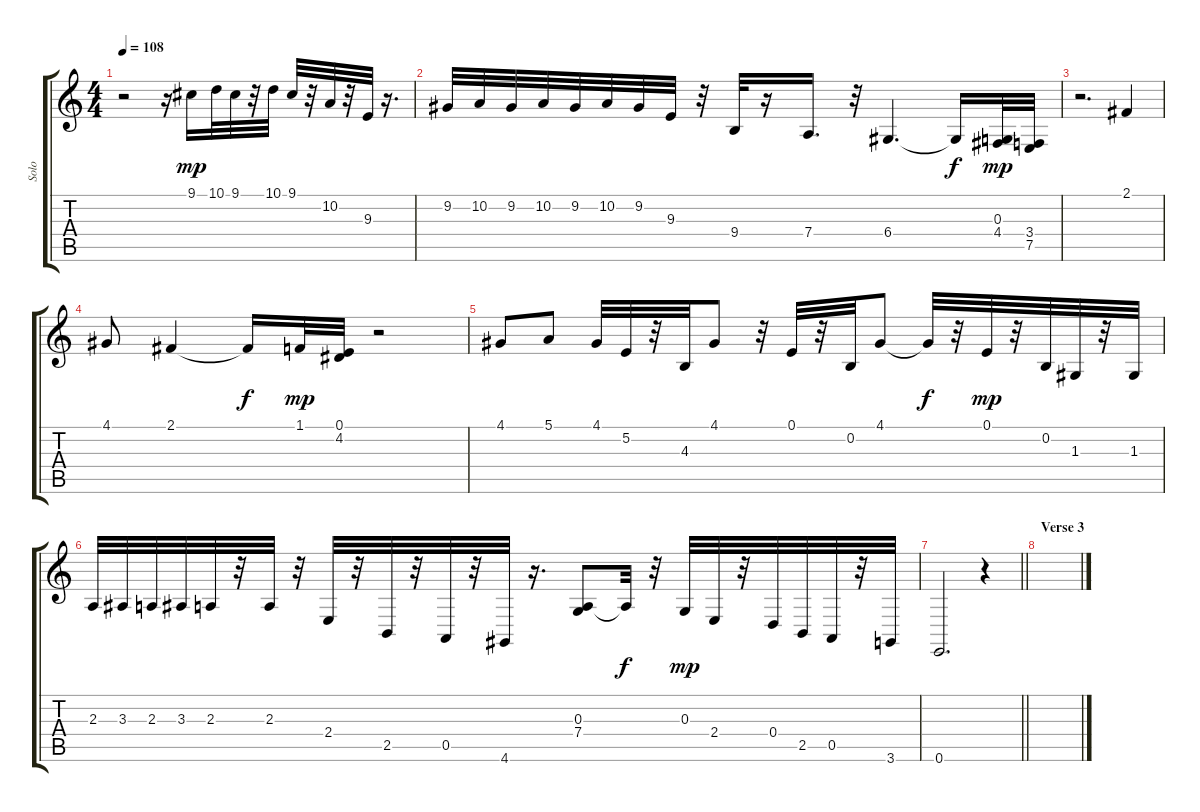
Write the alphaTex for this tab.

\track ("Solo" "Solo") {instrument lead8bassandlead}
\staff {score tabs}
\tuning (E4 B3 G3 D3 A2 E2) {hide}
\ts (4 4)
\tempo 108
\clef g2
\ks c
r.2{dy mp} r.16 9.1.16 10.1.32 9.1.32 r.32 10.1.32 9.1.32 r.32 10.2.32 r.32 9.3.32 r.16{d} |
9.2.32 10.2.32 9.2.32 10.2.32 9.2.32 10.2.32 9.2.32 9.3.32 r.32 9.4.32 r.16 7.4.16{d} r.32 6.4.4{d} 6.4{t}.16{dy f} (0.3 4.4).32{dy mp} (3.4 7.5).32 |
r.2{d} 2.1.4 |
4.1.8 2.1.4 2.1{t}.16{dy f} 1.1.32{dy mp} (0.1 4.2).32 r.2 |
4.1.8 5.1.8 4.1.32 5.2.32 r.32 4.3.32 4.1.8 r.32 0.1.32 r.32 0.2.32 4.1.8 4.1{t}.32{dy f} r.32 0.1.32{dy mp} r.32 0.2.32 1.3.32 r.32 1.3.32 |
2.3.32 3.3.32 2.3.32 3.3.32 2.3.32 r.32 2.3.32 r.32 2.4.32 r.32 2.5.32 r.32 0.5.32 r.32 4.6.32 r.16{d} (0.3 7.4).8 7.4{t}.32{dy f} r.32 0.3.32{dy mp} 2.4.32 r.32 0.4.32 2.5.32 0.5.32 r.32 3.6.32 |
\barLineRight lightlight
0.6.2{d} r.4 |
\section ("" "Verse 3")
